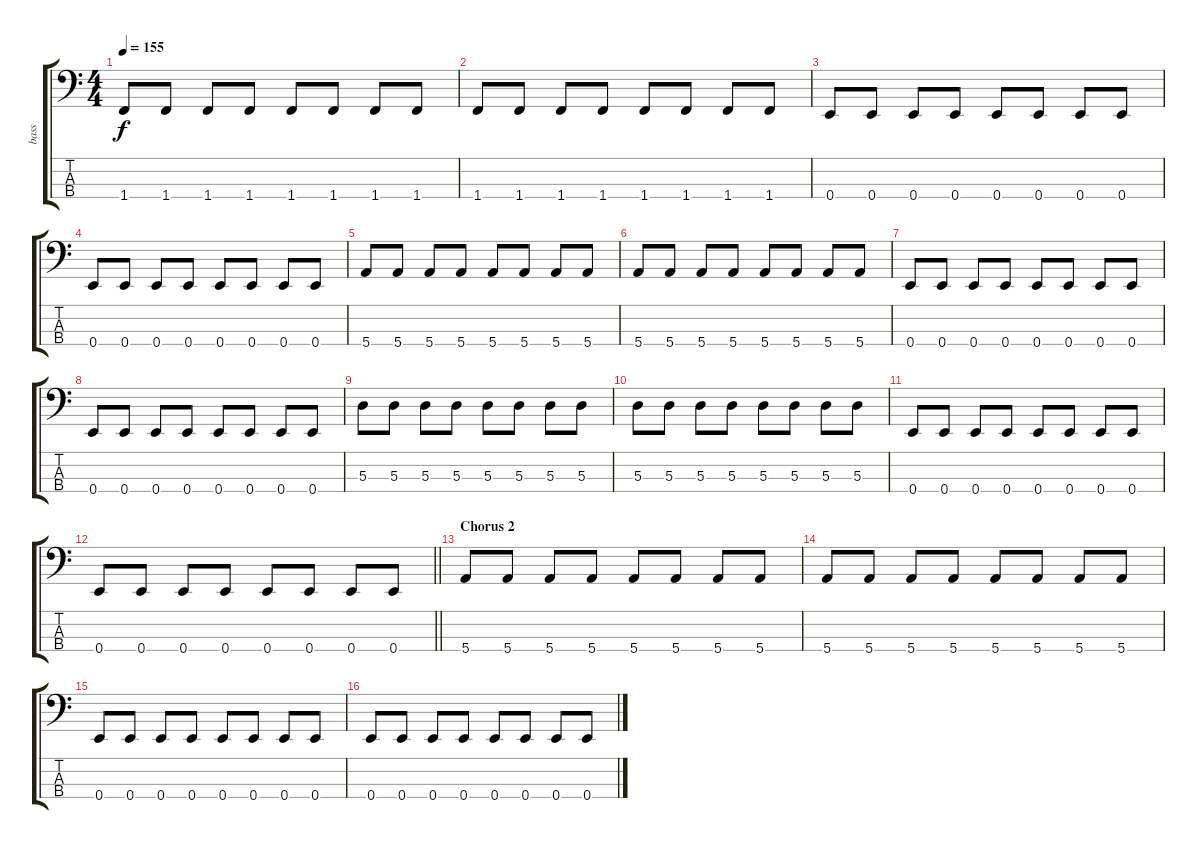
\track ("bass" "bass") {instrument electricbassfinger}
\staff {score tabs}
\tuning (G2 D2 A1 E1) {hide}
\ts (4 4)
\tempo 155
\clef f4
\ks c
1.4.8{dy f} 1.4.8 1.4.8 1.4.8 1.4.8 1.4.8 1.4.8 1.4.8 |
1.4.8 1.4.8 1.4.8 1.4.8 1.4.8 1.4.8 1.4.8 1.4.8 |
0.4.8 0.4.8 0.4.8 0.4.8 0.4.8 0.4.8 0.4.8 0.4.8 |
0.4.8 0.4.8 0.4.8 0.4.8 0.4.8 0.4.8 0.4.8 0.4.8 |
5.4.8 5.4.8 5.4.8 5.4.8 5.4.8 5.4.8 5.4.8 5.4.8 |
5.4.8 5.4.8 5.4.8 5.4.8 5.4.8 5.4.8 5.4.8 5.4.8 |
0.4.8 0.4.8 0.4.8 0.4.8 0.4.8 0.4.8 0.4.8 0.4.8 |
0.4.8 0.4.8 0.4.8 0.4.8 0.4.8 0.4.8 0.4.8 0.4.8 |
5.3.8 5.3.8 5.3.8 5.3.8 5.3.8 5.3.8 5.3.8 5.3.8 |
5.3.8 5.3.8 5.3.8 5.3.8 5.3.8 5.3.8 5.3.8 5.3.8 |
0.4.8 0.4.8 0.4.8 0.4.8 0.4.8 0.4.8 0.4.8 0.4.8 |
\barLineRight lightlight
0.4.8 0.4.8 0.4.8 0.4.8 0.4.8 0.4.8 0.4.8 0.4.8 |
\section ("" "Chorus 2")
5.4.8 5.4.8 5.4.8 5.4.8 5.4.8 5.4.8 5.4.8 5.4.8 |
5.4.8 5.4.8 5.4.8 5.4.8 5.4.8 5.4.8 5.4.8 5.4.8 |
0.4.8 0.4.8 0.4.8 0.4.8 0.4.8 0.4.8 0.4.8 0.4.8 |
0.4.8 0.4.8 0.4.8 0.4.8 0.4.8 0.4.8 0.4.8 0.4.8
